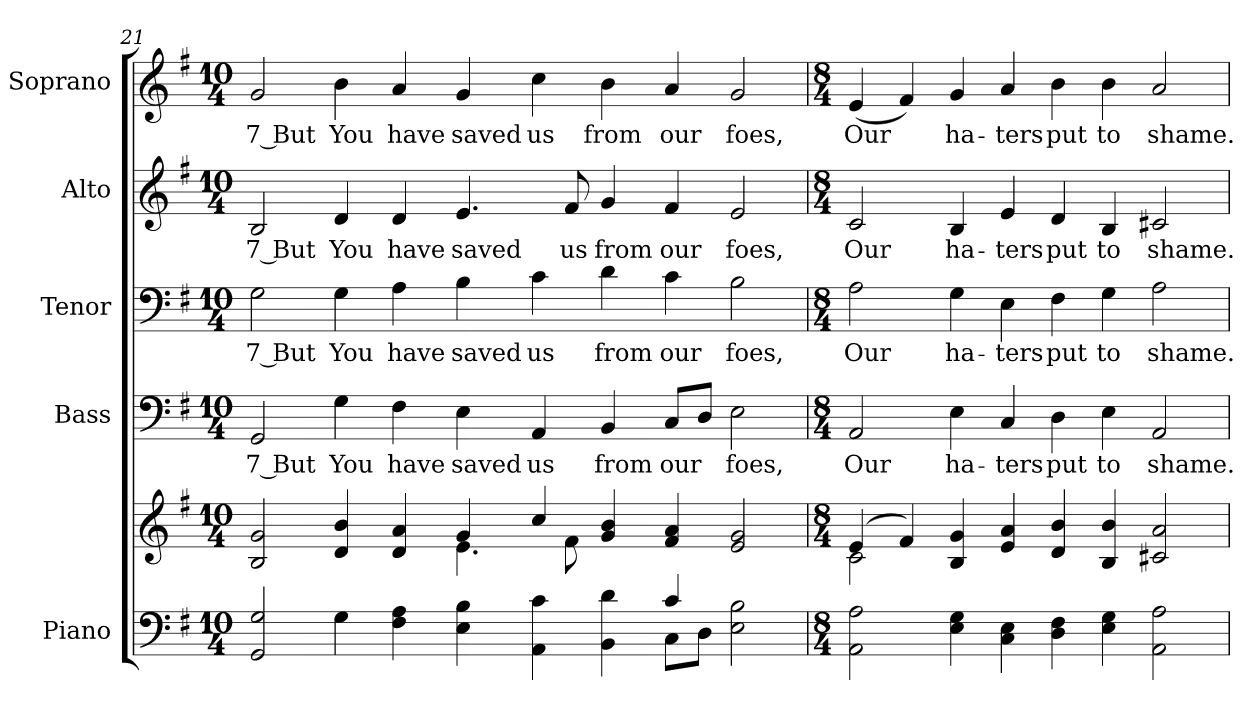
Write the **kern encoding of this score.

**kern	**kern	**kern	**text	**kern	**text	**kern	**text	**kern	**text
*part5	*part5	*part4	*part4	*part3	*part3	*part2	*part2	*part1	*part1
*staff6	*staff5	*staff4	*staff4	*staff3	*staff3	*staff2	*staff2	*staff1	*staff1
*I"Piano	*	*I"Bass	*	*I"Tenor	*	*I"Alto	*	*I"Soprano	*
*I'Pno.	*	*I'B.	*	*I'T.	*	*I'A.	*	*I'S.	*
!!LO:PB:g=z
*clefF4	*clefG2	*clefF4	*	*clefF4	*	*clefG2	*	*clefG2	*
*k[f#]	*k[f#]	*k[f#]	*	*k[f#]	*	*k[f#]	*	*k[f#]	*
*G:	*G:	*G:	*	*G:	*	*G:	*	*G:	*
*M10/4	*M10/4	*M10/4	*	*M10/4	*	*M10/4	*	*M10/4	*
=21	=21	=21	=21	=21	=21	=21	=21	=21	=21
*^	*^	*	*	*	*	*	*	*	*
!	!	!	!	!	!LO:LY:b:color=#000000	!	!	!	!	!	!
!	!	!	!	!	!	!	!LO:LY:b:color=#000000	!	!	!	!
!	!	!	!	!	!	!	!	!	!LO:LY:b:color=#000000	!	!
!	!	!	!	!	!	!	!	!	!	!	!LO:LY:b:color=#000000
2GGi/ 2Gi	1ryy	2Bi/ 2gi	1ryy	2GGi/	7 But	2Gi\	7 But	2Bi/	7 But	2gi/	7 But
!	!	!	!	!	!LO:LY:b:color=#000000	!	!	!	!	!	!
!	!	!	!	!	!	!	!LO:LY:b:color=#000000	!	!	!	!
!	!	!	!	!	!	!	!	!	!LO:LY:b:color=#000000	!	!
!	!	!	!	!	!	!	!	!	!	!	!LO:LY:b:color=#000000
4Gi\	.	4di/ 4bi	.	4Gi\	You	4Gi\	You	4di/	You	4bi\	You
!	!	!	!	!	!LO:LY:b:color=#000000	!	!	!	!	!	!
!	!	!	!	!	!	!	!LO:LY:b:color=#000000	!	!	!	!
!	!	!	!	!	!	!	!	!	!LO:LY:b:color=#000000	!	!
!	!	!	!	!	!	!	!	!	!	!	!LO:LY:b:color=#000000
4F#i\ 4Ai	.	4di/ 4ai	.	4F#i\	have	4Ai\	have	4di/	have	4ai/	have
!	!	!	!	!	!LO:LY:b:color=#000000	!	!	!	!	!	!
!	!	!	!	!	!	!	!LO:LY:b:color=#000000	!	!	!	!
!	!	!	!	!	!	!	!	!	!LO:LY:b:color=#000000	!	!
!	!	!	!	!	!	!	!	!	!	!	!LO:LY:b:color=#000000
4Ei\ 4Bi	2ryy	4gi/	4.ei\	4Ei\	saved	4Bi\	saved	4.ei/	saved	4gi/	saved
!	!	!	!	!	!LO:LY:b:color=#000000	!	!	!	!	!	!
!	!	!	!	!	!	!	!LO:LY:b:color=#000000	!	!	!	!
!	!	!	!	!	!	!	!	!	!	!	!LO:LY:b:color=#000000
4AAi\ 4ci	.	4cci/	.	4AAi/	us	4ci\	us	.	.	4cci\	us
!	!	!	!	!	!	!	!	!	!LO:LY:b:color=#000000	!	!
.	.	.	8f#i\	.	.	.	.	8f#i/	us	.	.
!	!	!	!	!	!LO:LY:b:color=#000000	!	!	!	!	!	!
!	!	!	!	!	!	!	!LO:LY:b:color=#000000	!	!	!	!
!	!	!	!	!	!	!	!	!	!LO:LY:b:color=#000000	!	!
!	!	!	!	!	!	!	!	!	!	!	!LO:LY:b:color=#000000
4BBi\ 4di	4ryy	4gi/ 4bi	2ryy	4BBi/	from	4di\	from	4gi/	from	4bi\	from
!	!	!	!	!	!LO:LY:b:color=#000000	!	!	!	!	!	!
!	!	!	!	!	!	!	!LO:LY:b:color=#000000	!	!	!	!
!	!	!	!	!	!	!	!	!	!LO:LY:b:color=#000000	!	!
!	!	!	!	!	!	!	!	!	!	!	!LO:LY:b:color=#000000
4ci/	8Ci\L	4f#i/ 4ai	.	8Ci/L	our	4ci\	our	4f#i/	our	4ai/	our
.	8Di\J	.	.	8Di/J	.	.	.	.	.	.	.
!	!	!	!	!	!LO:LY:b:color=#000000	!	!	!	!	!	!
!	!	!	!	!	!	!	!LO:LY:b:color=#000000	!	!	!	!
!	!	!	!	!	!	!	!	!	!LO:LY:b:color=#000000	!	!
!	!	!	!	!	!	!	!	!	!	!	!LO:LY:b:color=#000000
2Ei\ 2Bi	2ryy	2ei/ 2gi	2ryy	2Ei\	foes,	2Bi\	foes,	2ei/	foes,	2gi/	foes,
*v	*v	*	*	*	*	*	*	*	*	*	*
=22	=22	=22	=22	=22	=22	=22	=22	=22	=22	=22
*M8/4	*M8/4	*	*M8/4	*	*M8/4	*	*M8/4	*	*M8/4	*
*^	*	*	*	*	*	*	*	*	*	*
!	!	!	!	!	!LO:LY:b:color=#000000	!	!	!	!	!	!
*v	*v	*	*	*	*	*	*	*	*	*	*
*^	*	*	*	*	*	*	*	*	*	*
!	!	!	!	!	!	!	!LO:LY:b:color=#000000	!	!	!	!
*v	*v	*	*	*	*	*	*	*	*	*	*
*^	*	*	*	*	*	*	*	*	*	*
!	!	!	!	!	!	!	!	!	!LO:LY:b:color=#000000	!	!
*v	*v	*	*	*	*	*	*	*	*	*	*
*^	*	*	*	*	*	*	*	*	*	*
!	!	!	!	!	!	!	!	!	!	!	!LO:LY:b:color=#000000
*v	*v	*	*	*	*	*	*	*	*	*	*
2AAi\ 2Ai	(4ei/	2ci\	2AAi/	Our	2Ai\	Our	2ci/	Our	(4ei/	Our
.	4f#i/)	.	.	.	.	.	.	.	4f#i/)	.
!	!	!	!	!LO:LY:b:color=#000000	!	!	!	!	!	!
!	!	!	!	!	!	!LO:LY:b:color=#000000	!	!	!	!
!	!	!	!	!	!	!	!	!LO:LY:b:color=#000000	!	!
!	!	!	!	!	!	!	!	!	!	!LO:LY:b:color=#000000
4Ei\ 4Gi	4Bi/ 4gi	1ryy	4Ei\	ha-	4Gi\	ha-	4Bi/	ha-	4gi/	ha-
!	!	!	!	!LO:LY:b:color=#000000	!	!	!	!	!	!
!	!	!	!	!	!	!LO:LY:b:color=#000000	!	!	!	!
!	!	!	!	!	!	!	!	!LO:LY:b:color=#000000	!	!
!	!	!	!	!	!	!	!	!	!	!LO:LY:b:color=#000000
4Ci\ 4Ei	4ei/ 4ai	.	4Ci/	-ters	4Ei\	-ters	4ei/	-ters	4ai/	-ters
!	!	!	!	!LO:LY:b:color=#000000	!	!	!	!	!	!
!	!	!	!	!	!	!LO:LY:b:color=#000000	!	!	!	!
!	!	!	!	!	!	!	!	!LO:LY:b:color=#000000	!	!
!	!	!	!	!	!	!	!	!	!	!LO:LY:b:color=#000000
4Di\ 4F#i	4di/ 4bi	.	4Di\	put	4F#i\	put	4di/	put	4bi\	put
!	!	!	!	!LO:LY:b:color=#000000	!	!	!	!	!	!
!	!	!	!	!	!	!LO:LY:b:color=#000000	!	!	!	!
!	!	!	!	!	!	!	!	!LO:LY:b:color=#000000	!	!
!	!	!	!	!	!	!	!	!	!	!LO:LY:b:color=#000000
4Ei\ 4Gi	4Bi/ 4bi	.	4Ei\	to	4Gi\	to	4Bi/	to	4bi\	to
!	!	!	!	!LO:LY:b:color=#000000	!	!	!	!	!	!
!	!	!	!	!	!	!LO:LY:b:color=#000000	!	!	!	!
!	!	!	!	!	!	!	!	!LO:LY:b:color=#000000	!	!
!	!	!	!	!	!	!	!	!	!	!LO:LY:b:color=#000000
2AAi\ 2Ai	2c#Xi/ 2ai	2ryy	2AAi/	shame.	2Ai\	shame.	2c#Xi/	shame.	2ai/	shame.
*	*v	*v	*	*	*	*	*	*	*	*
=	=	=	=	=	=	=	=	=	=
*-	*-	*-	*-	*-	*-	*-	*-	*-	*-
